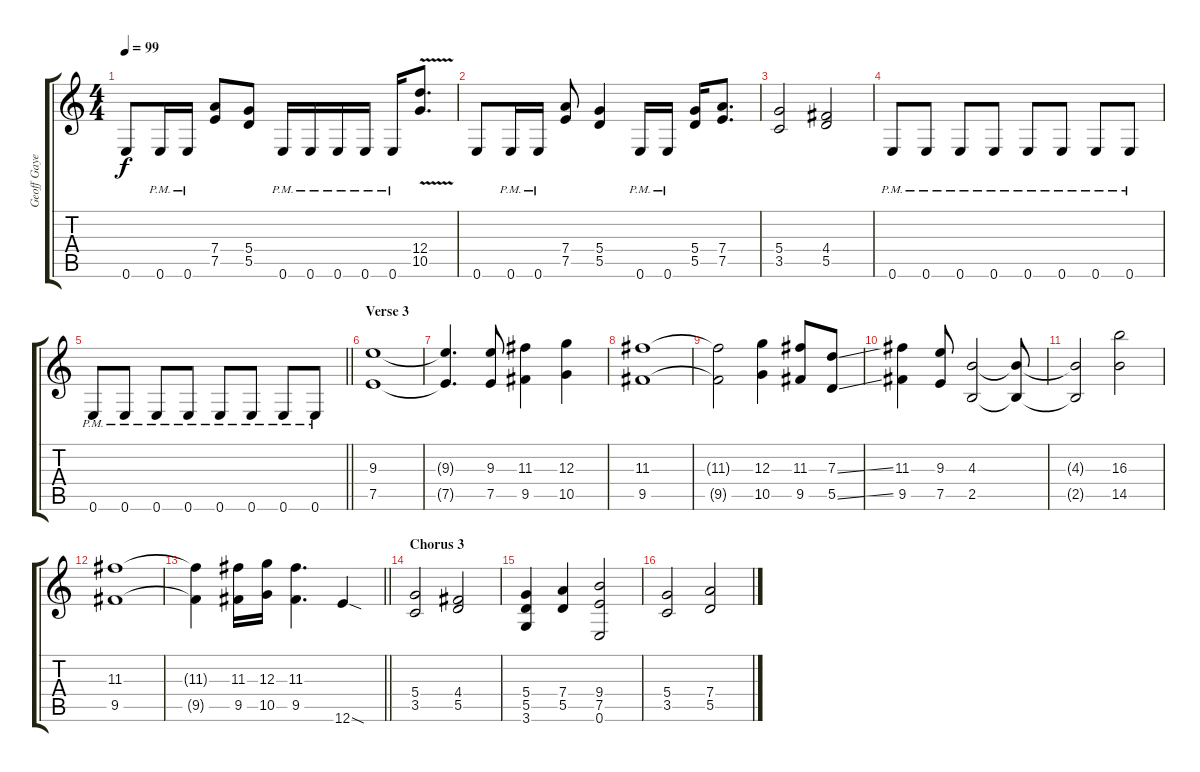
\track ("Geoff Gayer" "Geoff Gaye") {instrument overdrivenguitar}
\staff {score tabs}
\tuning (E4 B3 G3 D3 A2 E2) {hide}
\ts (4 4)
\tempo 99
\clef g2
\ks c
0.6.8{dy f} 0.6{pm}.16 0.6{pm}.16 (7.4 7.5).8 (5.4 5.5).8 0.6{pm}.16 0.6{pm}.16 0.6{pm}.16 0.6{pm}.16 0.6{pm}.16 (12.4{v} 10.5{v}).8{d} |
0.6.8 0.6{pm}.16 0.6{pm}.16 (7.4 7.5).8 (5.4 5.5).4 0.6{pm}.16 0.6{pm}.16 (5.4 5.5).16 (7.4 7.5).8{d} |
(5.4 3.5).2 (4.4 5.5).2 |
0.6{pm}.8 0.6{pm}.8 0.6{pm}.8 0.6{pm}.8 0.6{pm}.8 0.6{pm}.8 0.6{pm}.8 0.6{pm}.8 |
\barLineRight lightlight
0.6{pm}.8 0.6{pm}.8 0.6{pm}.8 0.6{pm}.8 0.6{pm}.8 0.6{pm}.8 0.6{pm}.8 0.6{pm}.8 |
\section ("" "Verse 3")
(9.3 7.5).1 |
(9.3{t} 7.5{t}).4{d} (9.3 7.5).8 (11.3 9.5).4 (12.3 10.5).4 |
(11.3 9.5).1 |
(11.3{t} 9.5{t}).2 (12.3 10.5).4 (11.3 9.5).8 (7.3{ss} 5.5{ss}).8 |
(11.3 9.5).4 (9.3 7.5).8 (4.3 2.5).2 (4.3{t} 2.5{t}).8 |
(4.3{t} 2.5{t}).2 (16.3 14.5).2 |
(11.3 9.5).1 |
\barLineRight lightlight
(11.3{t} 9.5{t}).4 (11.3 9.5).16 (12.3 10.5).16 (11.3 9.5).4{d} 12.6{sod}.4 |
\section ("" "Chorus 3")
(5.4 3.5).2 (4.4 5.5).2 |
(5.4 5.5 3.6).4 (7.4 5.5).4 (9.4 7.5 0.6).2 |
(5.4 3.5).2 (7.4 5.5).2
